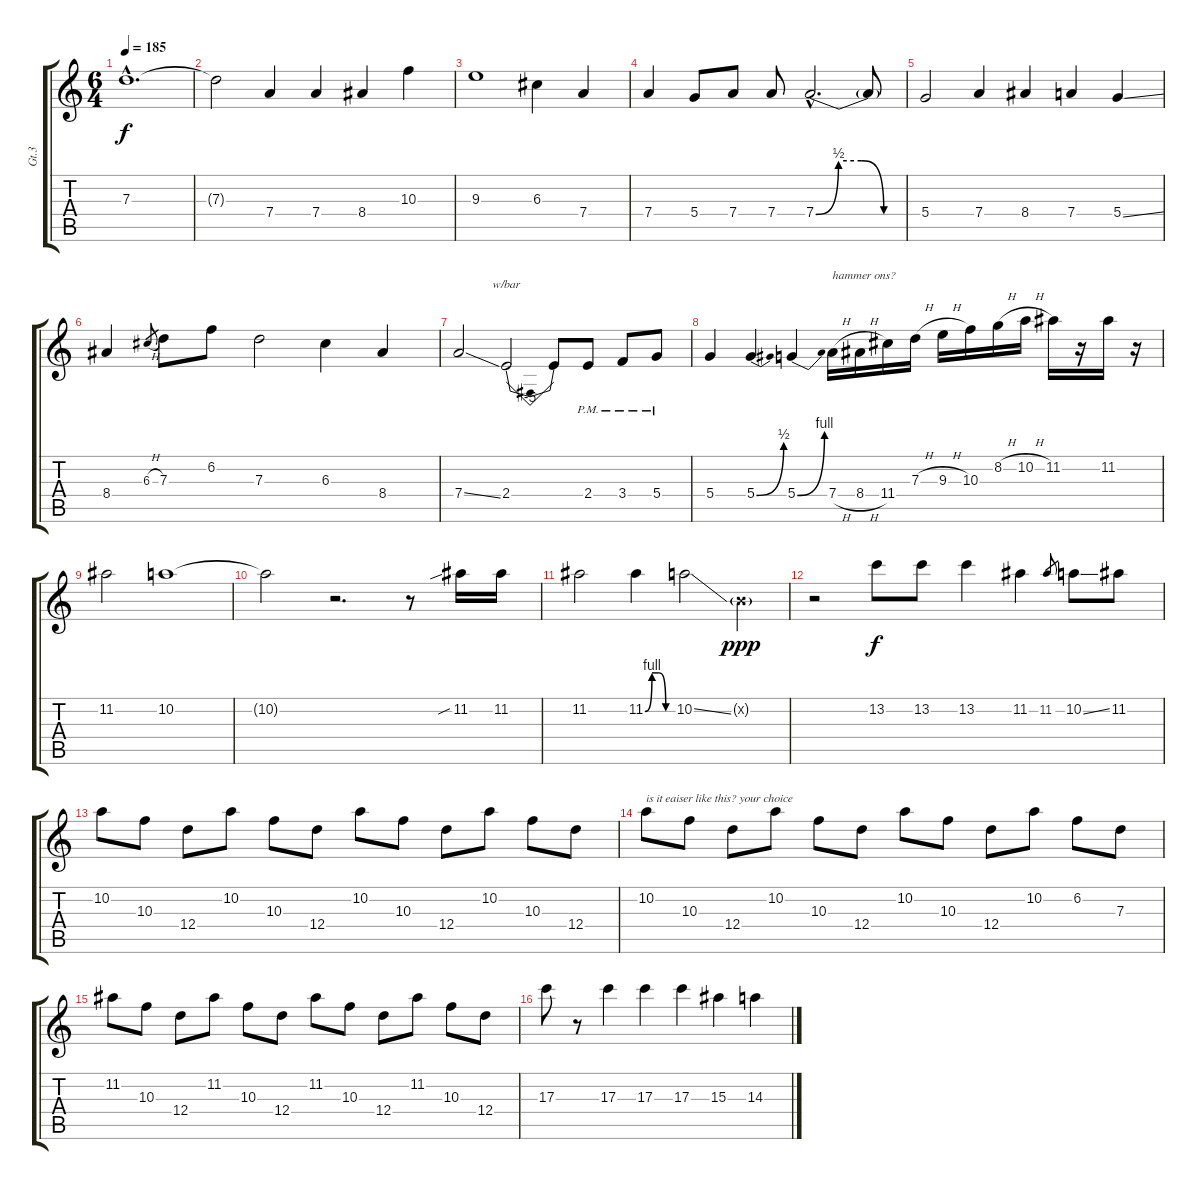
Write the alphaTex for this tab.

\track ("Gt.3" "Gt.3") {instrument electricguitarjazz}
\staff {score tabs}
\tuning (E4 B3 G3 D3 A2 E2) {hide}
\ts (6 4)
\tempo 185
\clef g2
\ks c
7.3{hac}.1{d dy f volume 14 balance 10 instrument overdrivenguitar} |
7.3{t}.2 7.4.4 7.4.4 8.4.4 10.3.4 |
9.3.1 6.3.4 7.4.4 |
7.4.4 5.4.8 7.4.8 7.4.8 7.4{be (custom 0 0 15 2 30 2 45 0 60 0) hac}.2{d} 7.4{t}.8 |
5.4.2 7.4.4 8.4.4 7.4.4 5.4{ss}.4 |
8.4.4 6.3{h}.8{gr} 7.3.8 6.2.8 7.3.2 6.3.4 8.4.4 |
7.4{ss}.2 2.4.2{tbe (dip default 0 0 30 -20 60 0)} 2.4{t}.8 2.4{pm}.8 3.4{pm}.8 5.4{pm}.8 |
5.4.4 5.4{be (bend 0 0 60 2)}.4 5.4{be (bend 0 0 60 4)}.4 7.4{h}.16{txt "hammer ons?"} 8.4{h}.16 11.4.16 7.3{h}.16 9.3{h}.16 10.3.16 8.2{h}.16 10.2{h}.16 11.2.16 r.16 11.2.16 r.16 |
11.2.2 10.2.1 |
10.2{t}.2 r.2{d} r.8 11.2{sib}.16 11.2.16 |
11.2.2 11.2{be (custom 0 0 15 4 30 4 45 0 60 0)}.4 10.2{ss}.2 0.2{g x}.4{dy ppp} |
r.2 13.2.8{dy f} 13.2.8 13.2.4 11.2.4 11.2.8{gr} 10.2{ss}.8 11.2.8 |
10.2.8 10.3.8 12.4.8 10.2.8 10.3.8 12.4.8 10.2.8 10.3.8 12.4.8 10.2.8 10.3.8 12.4.8 |
10.2.8{txt "is it eaiser like this? your choice"} 10.3.8 12.4.8 10.2.8 10.3.8 12.4.8 10.2.8 10.3.8 12.4.8 10.2.8 6.2.8 7.3.8 |
11.2.8 10.3.8 12.4.8 11.2.8 10.3.8 12.4.8 11.2.8 10.3.8 12.4.8 11.2.8 10.3.8 12.4.8 |
17.3.8 r.8 17.3.4 17.3.4 17.3.4 15.3.4 14.3.4
